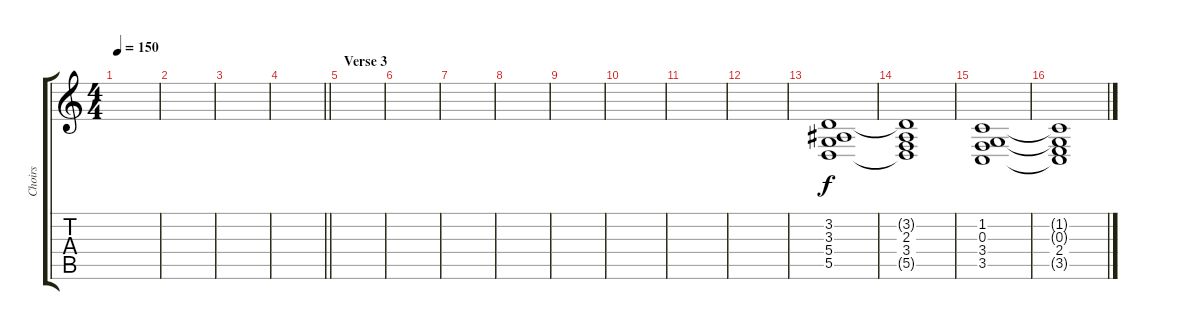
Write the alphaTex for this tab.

\track ("Choirs" "Choirs") {instrument choiraahs}
\staff {score tabs}
\tuning (E4 B3 G3 D3 A2 E2) {hide}
\ts (4 4)
\tempo 150
\clef g2
\ks c
|
|
|
\barLineRight lightlight
|
\section ("" "Verse 3")
|
|
|
|
|
|
|
|
(3.2 3.3 5.4 5.5).1 |
(3.2{t} 2.3 3.4 5.5{t}).1 |
(1.2 0.3 3.4 3.5).1 |
(1.2{t} 0.3{t} 2.4 3.5{t}).1
